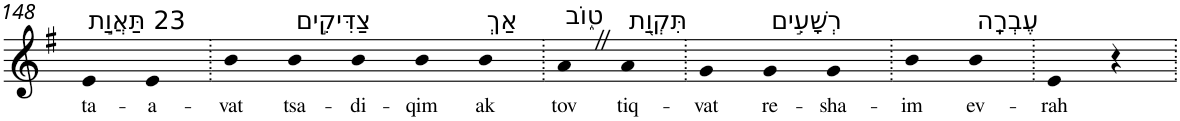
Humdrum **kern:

**kern	**text
*part1	*part1
*staff1	*staff1
*I"Piano	*
*I'Pno	*
!!LO:PB:g=z
*clefG2	*
*k[f#]	*
*G:	*
=148	=148
!LO:TX:a:t=23 תַּאֲוַ֣ת	!
!	!LO:LY:b
4e	ta-
!	!LO:LY:b
4e	-a-
=149.	=149.
!	!LO:LY:b
4b	-vat
!LO:TX:a:t=צַדִּיקִ֣ים	!
!	!LO:LY:b
4b	tsa-
!	!LO:LY:b
4b	-di-
!	!LO:LY:b
4b	-qim
!LO:TX:a:t=אַךְ	!
!	!LO:LY:b
4b	ak
=150.	=150.
!LO:TX:a:t=ט֑וֹב	!
!	!LO:LY:b
4aZ	tov
!LO:TX:a:t=תִּקְוַ֖ת	!
!	!LO:LY:b
4a	tiq-
=151.	=151.
!	!LO:LY:b
4g	-vat
!LO:TX:a:t=רְשָׁעִ֣ים	!
!	!LO:LY:b
4g	re-
!	!LO:LY:b
4g	-sha-
=152.	=152.
!	!LO:LY:b
4b	-im
!LO:TX:a:t=עֶבְרָֽה	!
!	!LO:LY:b
4b	ev-
=153.	=153.
!	!LO:LY:b
4e	-rah
4r	.
=.	=.
*-	*-
